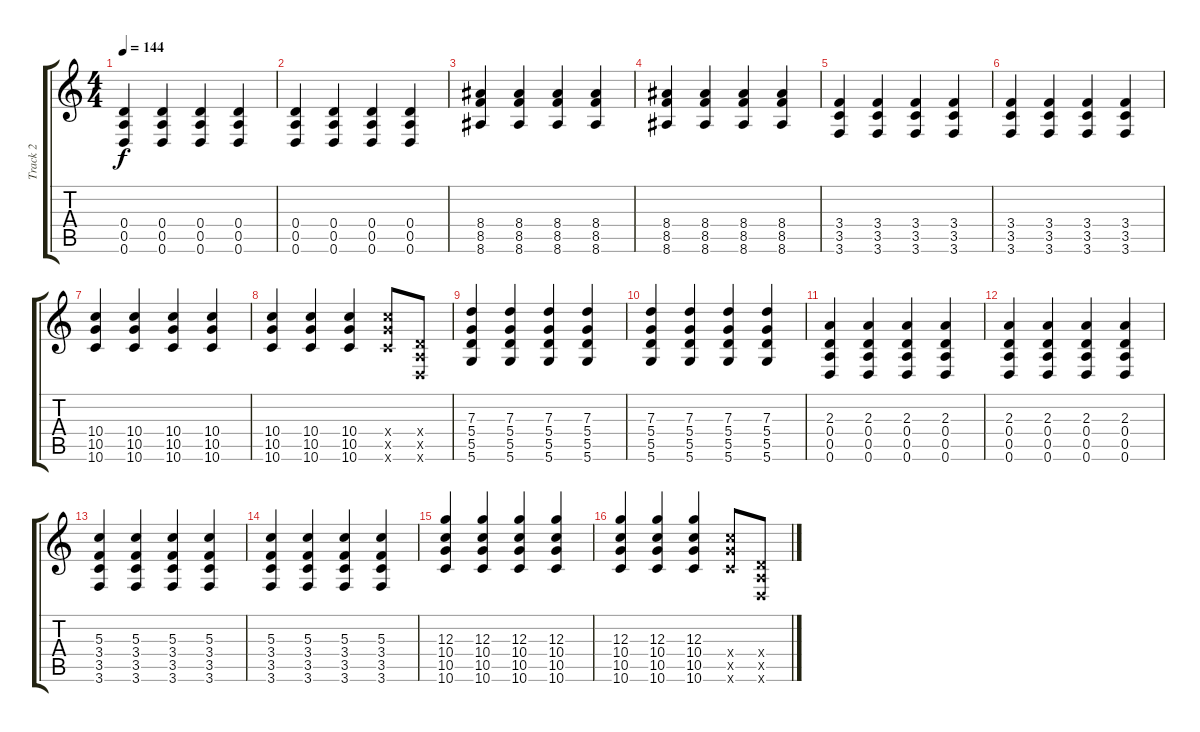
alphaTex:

\track ("Track 2" "Track 2") {instrument electricguitarclean}
\staff {score tabs}
\tuning (E4 B3 G3 D3 A2 D2) {hide}
\ts (4 4)
\tempo 144
\clef g2
\ks c
(0.4 0.5 0.6).4{dy f} (0.4 0.5 0.6).4 (0.4 0.5 0.6).4 (0.4 0.5 0.6).4 |
(0.4 0.5 0.6).4 (0.4 0.5 0.6).4 (0.4 0.5 0.6).4 (0.4 0.5 0.6).4 |
(8.4 8.5 8.6).4 (8.4 8.5 8.6).4 (8.4 8.5 8.6).4 (8.4 8.5 8.6).4 |
(8.4 8.5 8.6).4 (8.4 8.5 8.6).4 (8.4 8.5 8.6).4 (8.4 8.5 8.6).4 |
(3.4 3.5 3.6).4 (3.4 3.5 3.6).4 (3.4 3.5 3.6).4 (3.4 3.5 3.6).4 |
(3.4 3.5 3.6).4 (3.4 3.5 3.6).4 (3.4 3.5 3.6).4 (3.4 3.5 3.6).4 |
(10.4 10.5 10.6).4 (10.4 10.5 10.6).4 (10.4 10.5 10.6).4 (10.4 10.5 10.6).4 |
(10.4 10.5 10.6).4 (10.4 10.5 10.6).4 (10.4 10.5 10.6).4 (10.4{x} 10.5{x} 10.6{x}).8 (0.4{x} 0.5{x} 0.6{x}).8 |
(7.3 5.4 5.5 5.6).4{instrument distortionguitar} (7.3 5.4 5.5 5.6).4 (7.3 5.4 5.5 5.6).4 (7.3 5.4 5.5 5.6).4 |
(7.3 5.4 5.5 5.6).4 (7.3 5.4 5.5 5.6).4 (7.3 5.4 5.5 5.6).4 (7.3 5.4 5.5 5.6).4 |
(2.3 0.4 0.5 0.6).4 (2.3 0.4 0.5 0.6).4 (2.3 0.4 0.5 0.6).4 (2.3 0.4 0.5 0.6).4 |
(2.3 0.4 0.5 0.6).4 (2.3 0.4 0.5 0.6).4 (2.3 0.4 0.5 0.6).4 (2.3 0.4 0.5 0.6).4 |
(5.3 3.4 3.5 3.6).4 (5.3 3.4 3.5 3.6).4 (5.3 3.4 3.5 3.6).4 (5.3 3.4 3.5 3.6).4 |
(5.3 3.4 3.5 3.6).4 (5.3 3.4 3.5 3.6).4 (5.3 3.4 3.5 3.6).4 (5.3 3.4 3.5 3.6).4 |
(12.3 10.4 10.5 10.6).4 (12.3 10.4 10.5 10.6).4 (12.3 10.4 10.5 10.6).4 (12.3 10.4 10.5 10.6).4 |
(12.3 10.4 10.5 10.6).4 (12.3 10.4 10.5 10.6).4 (12.3 10.4 10.5 10.6).4 (10.4{x} 10.5{x} 10.6{x}).8 (0.4{x} 0.5{x} 0.6{x}).8
